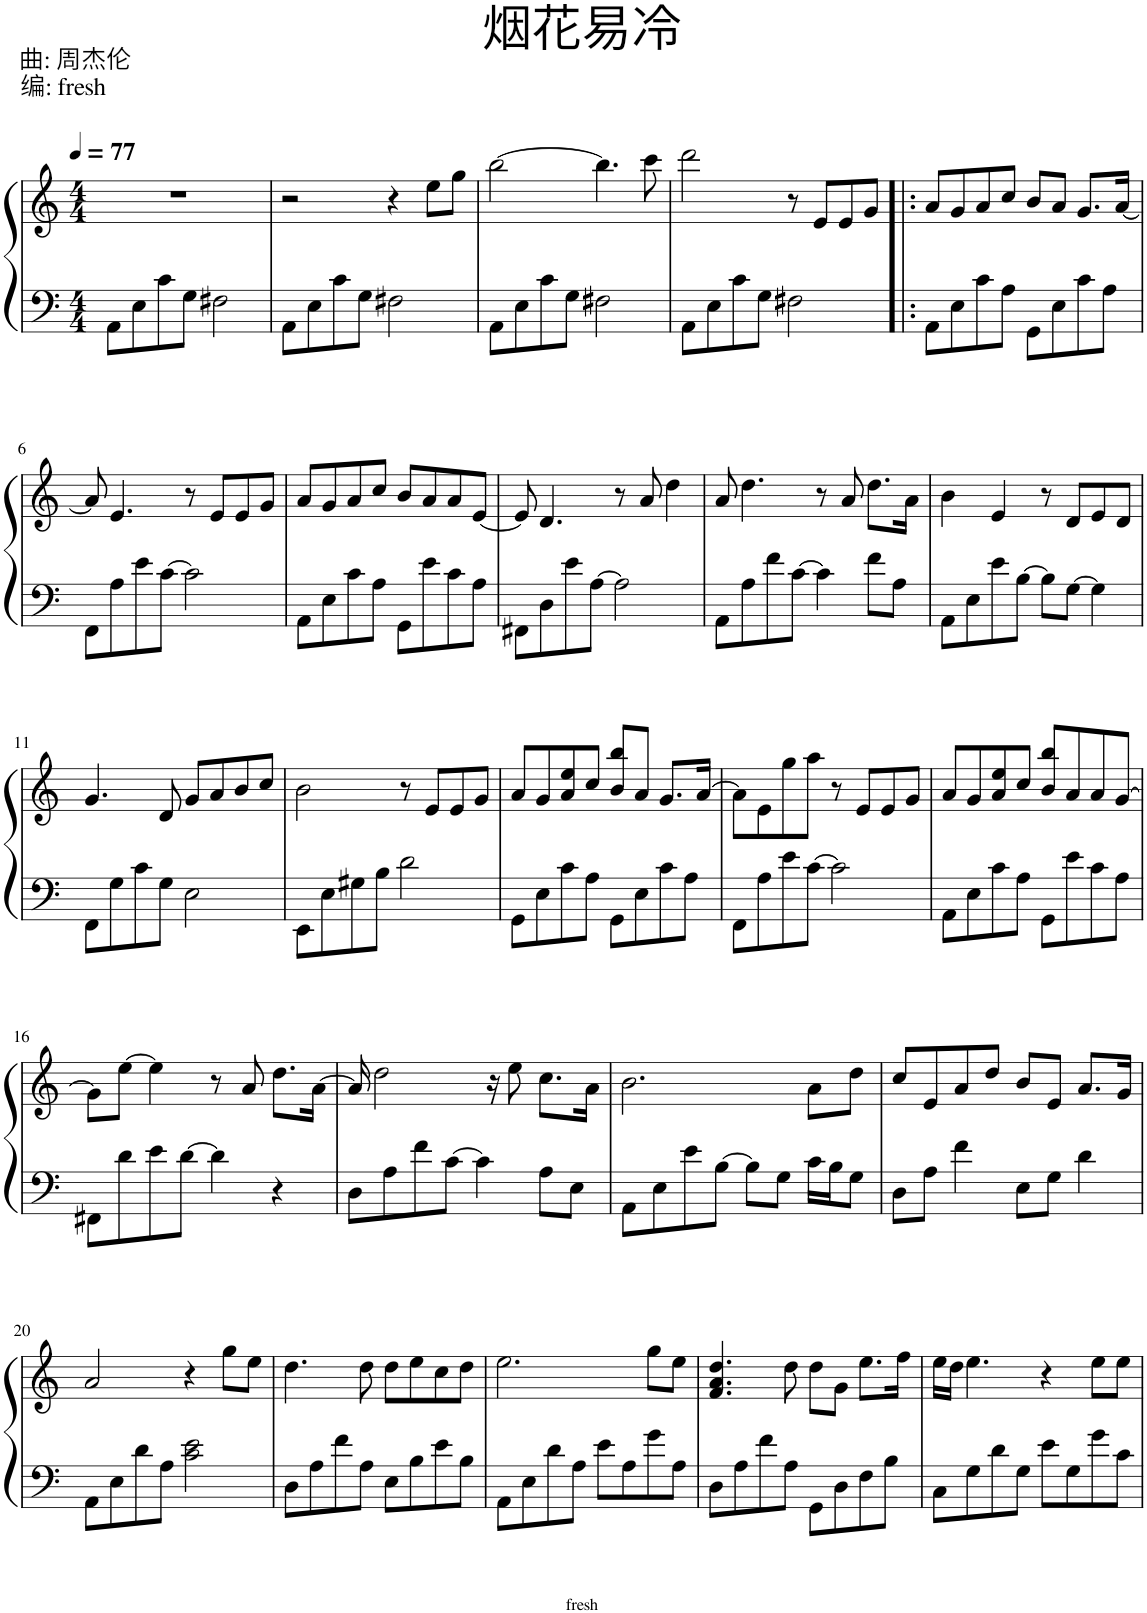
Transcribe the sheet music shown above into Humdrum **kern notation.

**kern	**kern
*part1	*part1
*staff2	*staff1
*I"Piano	*
*I'Pno.	*
*clefF4	*clefG2
*k[]	*k[]
*M4/4	*M4/4
*MM77	*MM77
=1	=1
8AA\L	1r
8E\	.
8c\	.
8G\J	.
2F#X\	.
=2	=2
8AA\L	2r
8E\	.
8c\	.
8G\J	.
2F#X\	4r
.	8ee\L
.	8gg\J
=3	=3
8AA\L	[2bb\
8E\	.
8c\	.
8G\J	.
2F#X\	4.bb\]
.	8ccc\
=4	=4
8AA\L	2ddd\
8E\	.
8c\	.
8G\J	.
2F#X\	8r
.	8e/L
.	8e/
.	8g/J
=5!|:	=5!|:
8AA\L	8a/L
8E\	8g/
8c\	8a/
8A\J	8cc/J
8GG\L	8b/L
8E\	8a/J
8c\	8.g/L
8A\J	.
.	[16a/Jk
!!LO:LB:g=z
=6	=6
8FF\L	8a/]
8A\	4.e/
8e\	.
[8c\J	.
2c\]	8r
.	8e/L
.	8e/
.	8g/J
=7	=7
8AA\L	8a/L
8E\	8g/
8c\	8a/
8A\J	8cc/J
8GG\L	8b/L
8e\	8a/
8c\	8a/
8A\J	[8e/J
=8	=8
8FF#X\L	8e/]
8D\	4.d/
8e\	.
[8A\J	.
2A\]	8r
.	8a/
.	4dd\
=9	=9
8AA\L	8a/
8A\	4.dd\
8f\	.
[8c\J	.
4c\]	8r
.	8a/
8f\L	8.dd\L
8A\J	.
.	16a\Jk
=10	=10
8AA\L	4b\
8E\	.
8e\	4e/
[8B\J	.
8B\L]	8r
[8G\J	8d/L
4G\]	8e/
.	8d/J
!!LO:LB:g=z
=11	=11
8FF\L	4.g/
8G\	.
8c\	.
8G\J	8d/
2E\	8g/L
.	8a/
.	8b/
.	8cc/J
=12	=12
8EE\L	2b\
8E\	.
8G#X\	.
8B\J	.
2d\	8r
.	8e/L
.	8e/
.	8g/J
=13	=13
8GG\L	8a/L
8E\	8g/
8c\	8a/ 8ee/
8A\J	8cc/J
8GG\L	8b/ 8bb/L
8E\	8a/J
8c\	8.g/L
8A\J	.
.	[16a/Jk
=14	=14
8FF\L	8a\L]
8A\	8e\
8e\	8gg\
[8c\J	8aa\J
2c\]	8r
.	8e/L
.	8e/
.	8g/J
=15	=15
8AA\L	8a/L
8E\	8g/
8c\	8a/ 8ee/
8A\J	8cc/J
8GG\L	8b/ 8bb/L
8e\	8a/
8c\	8a/
8A\J	[8g/J
!!LO:LB:g=z
=16	=16
8FF#X\L	8g\L]
8d\	[8ee\J
8e\	4ee\]
[8d\J	.
4d\]	8r
.	8a/
4r	8.dd\L
.	[16a\Jk
=17	=17
8D\L	16a/]
.	2dd\
8A\	.
8f\	.
[8c\J	.
4c\]	.
.	16r
.	8ee\
8A\L	8.cc\L
8E\J	.
.	16a\Jk
=18	=18
8AA\L	2.b\
8E\	.
8e\	.
[8B\J	.
8B\L]	.
8G\J	.
16c\LL	8a\L
16B\J	.
8G\J	8dd\J
=19	=19
8D\L	8cc/L
8A\J	8e/
4f\	8a/
.	8dd/J
8E\L	8b/L
8G\J	8e/J
4d\	8.a/L
.	16g/Jk
!!LO:LB:g=z
=20	=20
8AA\L	2a/
8E\	.
8d\	.
8A\J	.
2c\ 2e\	4r
.	8gg\L
.	8ee\J
=21	=21
8D\L	4.dd\
8A\	.
8f\	.
8A\J	8dd\
8E\L	8dd\L
8B\	8ee\
8e\	8cc\
8B\J	8dd\J
=22	=22
8AA\L	2.ee\
8E\	.
8d\	.
8A\J	.
8e\L	.
8A\	.
8g\	8gg\L
8A\J	8ee\J
=23	=23
8D\L	4.f/ 4.a/ 4.dd/
8A\	.
8f\	.
8A\J	8dd\
8GG\L	8dd\L
8D\	8g\J
8F\	8.ee\L
8B\J	.
.	16ff\Jk
=24	=24
8C\L	16ee\LL
.	16dd\JJ
8G\	4.ee\
8d\	.
8G\J	.
8e\L	4r
8G\	.
8g\	8ee\L
8c\J	8ee\J
=	=
*-	*-
